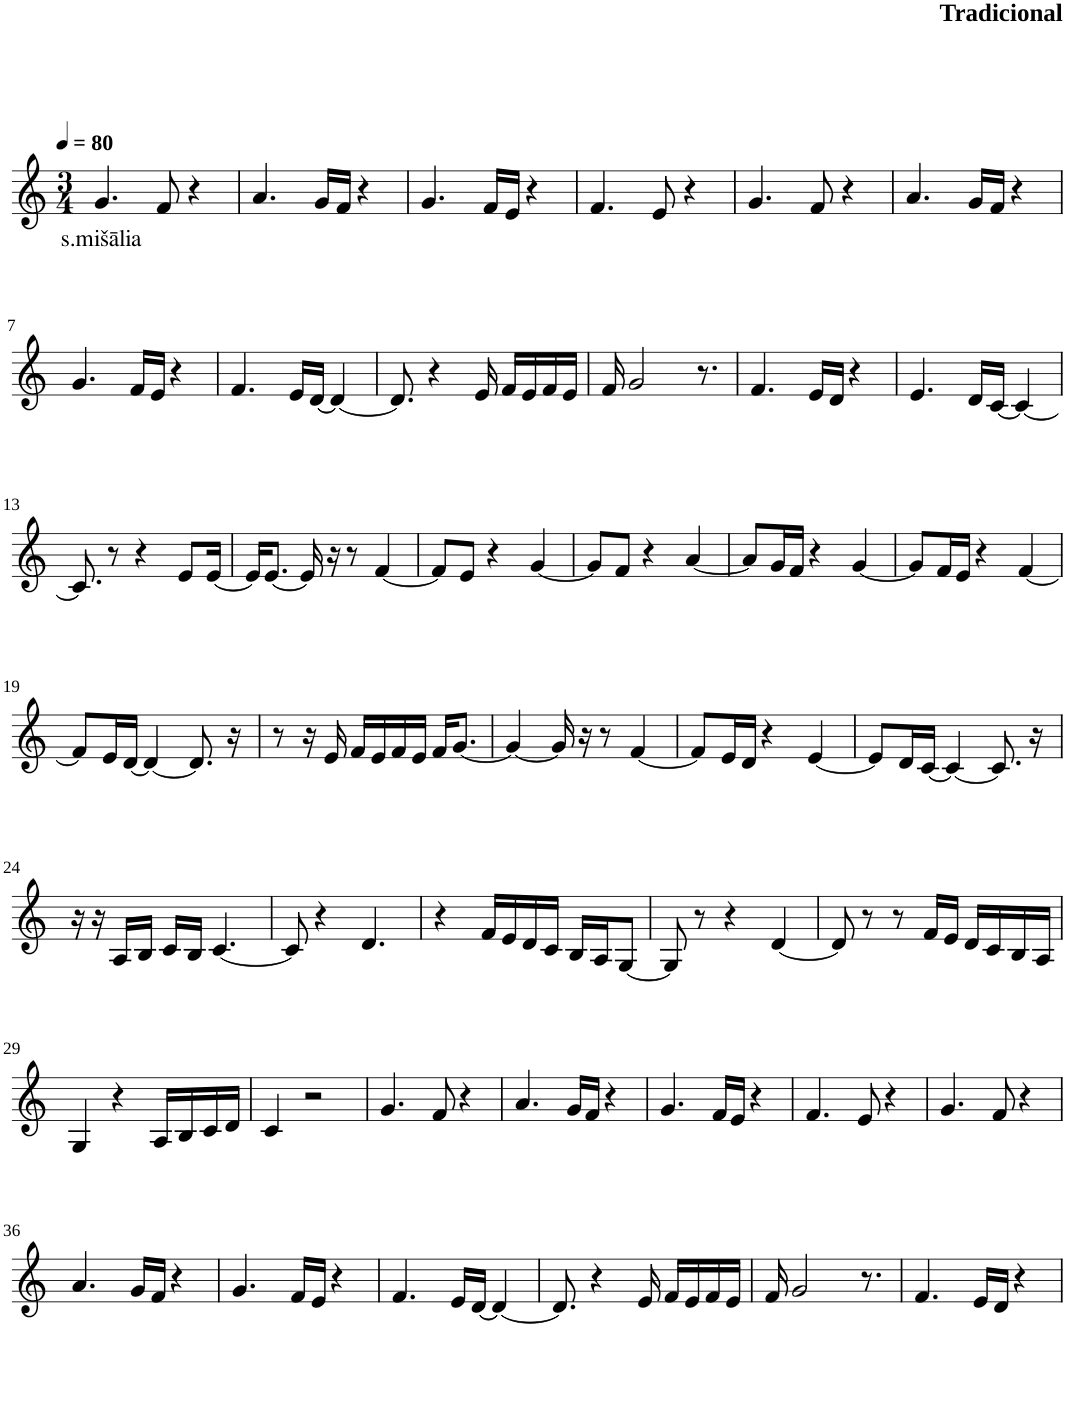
**kern	**text
*part1	*part1
*staff1	*staff1
*I"Violin	*
*clefG2	*
*k[]	*
*M3/4	*
*MM80	*
=1	=1
!	!LO:LY:b
4.g/	s.mišālia
8f/	.
4r	.
=2	=2
4.a/	.
16g/LL	.
16f/JJ	.
4r	.
=3	=3
4.g/	.
16f/LL	.
16e/JJ	.
4r	.
=4	=4
4.f/	.
8e/	.
4r	.
=5	=5
4.g/	.
8f/	.
4r	.
=6	=6
4.a/	.
16g/LL	.
16f/JJ	.
4r	.
!!LO:LB:g=z
=7	=7
4.g/	.
16f/LL	.
16e/JJ	.
4r	.
=8	=8
4.f/	.
16e/LL	.
[16d/JJ	.
4d/_	.
=9	=9
8.d/]	.
4r	.
16e/	.
16f/LL	.
16e/	.
16f/	.
16e/JJ	.
=10	=10
16f/	.
2g/	.
8.r	.
=11	=11
4.f/	.
16e/LL	.
16d/JJ	.
4r	.
=12	=12
4.e/	.
16d/LL	.
[16c/JJ	.
4c/_	.
!!LO:LB:g=z
=13	=13
8.c/]	.
8r	.
4r	.
8e/L	.
[16e/Jk	.
=14	=14
16e/KL]	.
[8.e/J	.
16e/]	.
16r	.
8r	.
[4f/	.
=15	=15
8f/L]	.
8e/J	.
4r	.
[4g/	.
=16	=16
8g/L]	.
8f/J	.
4r	.
[4a/	.
=17	=17
8a/L]	.
16g/L	.
16f/JJ	.
4r	.
[4g/	.
=18	=18
8g/L]	.
16f/L	.
16e/JJ	.
4r	.
[4f/	.
!!LO:LB:g=z
=19	=19
8f/L]	.
16e/L	.
[16d/JJ	.
4d/_	.
8.d/]	.
16r	.
=20	=20
8r	.
16r	.
16e/	.
16f/LL	.
16e/	.
16f/	.
16e/JJ	.
16f/KL	.
[8.g/J	.
=21	=21
4g/_	.
16g/]	.
16r	.
8r	.
[4f/	.
=22	=22
8f/L]	.
16e/L	.
16d/JJ	.
4r	.
[4e/	.
=23	=23
8e/L]	.
16d/L	.
[16c/JJ	.
4c/_	.
8.c/]	.
16r	.
!!LO:LB:g=z
=24	=24
16r	.
16r	.
16A/LL	.
16B/JJ	.
16c/LL	.
16B/JJ	.
[4.c/	.
=25	=25
8c/]	.
4r	.
4.d/	.
=26	=26
4r	.
16f/LL	.
16e/	.
16d/	.
16c/JJ	.
16B/LL	.
16A/J	.
[8G/J	.
=27	=27
8G/]	.
8r	.
4r	.
[4d/	.
=28	=28
8d/]	.
8r	.
8r	.
16f/LL	.
16e/JJ	.
16d/LL	.
16c/	.
16B/	.
16A/JJ	.
!!LO:LB:g=z
=29	=29
4G/	.
4r	.
16A/LL	.
16B/	.
16c/	.
16d/JJ	.
=30	=30
4c/	.
2r	.
=31	=31
4.g/	.
8f/	.
4r	.
=32	=32
4.a/	.
16g/LL	.
16f/JJ	.
4r	.
=33	=33
4.g/	.
16f/LL	.
16e/JJ	.
4r	.
=34	=34
4.f/	.
8e/	.
4r	.
=35	=35
4.g/	.
8f/	.
4r	.
!!LO:LB:g=z
=36	=36
4.a/	.
16g/LL	.
16f/JJ	.
4r	.
=37	=37
4.g/	.
16f/LL	.
16e/JJ	.
4r	.
=38	=38
4.f/	.
16e/LL	.
[16d/JJ	.
4d/_	.
=39	=39
8.d/]	.
4r	.
16e/	.
16f/LL	.
16e/	.
16f/	.
16e/JJ	.
=40	=40
16f/	.
2g/	.
8.r	.
=41	=41
4.f/	.
16e/LL	.
16d/JJ	.
4r	.
=	=
*-	*-
